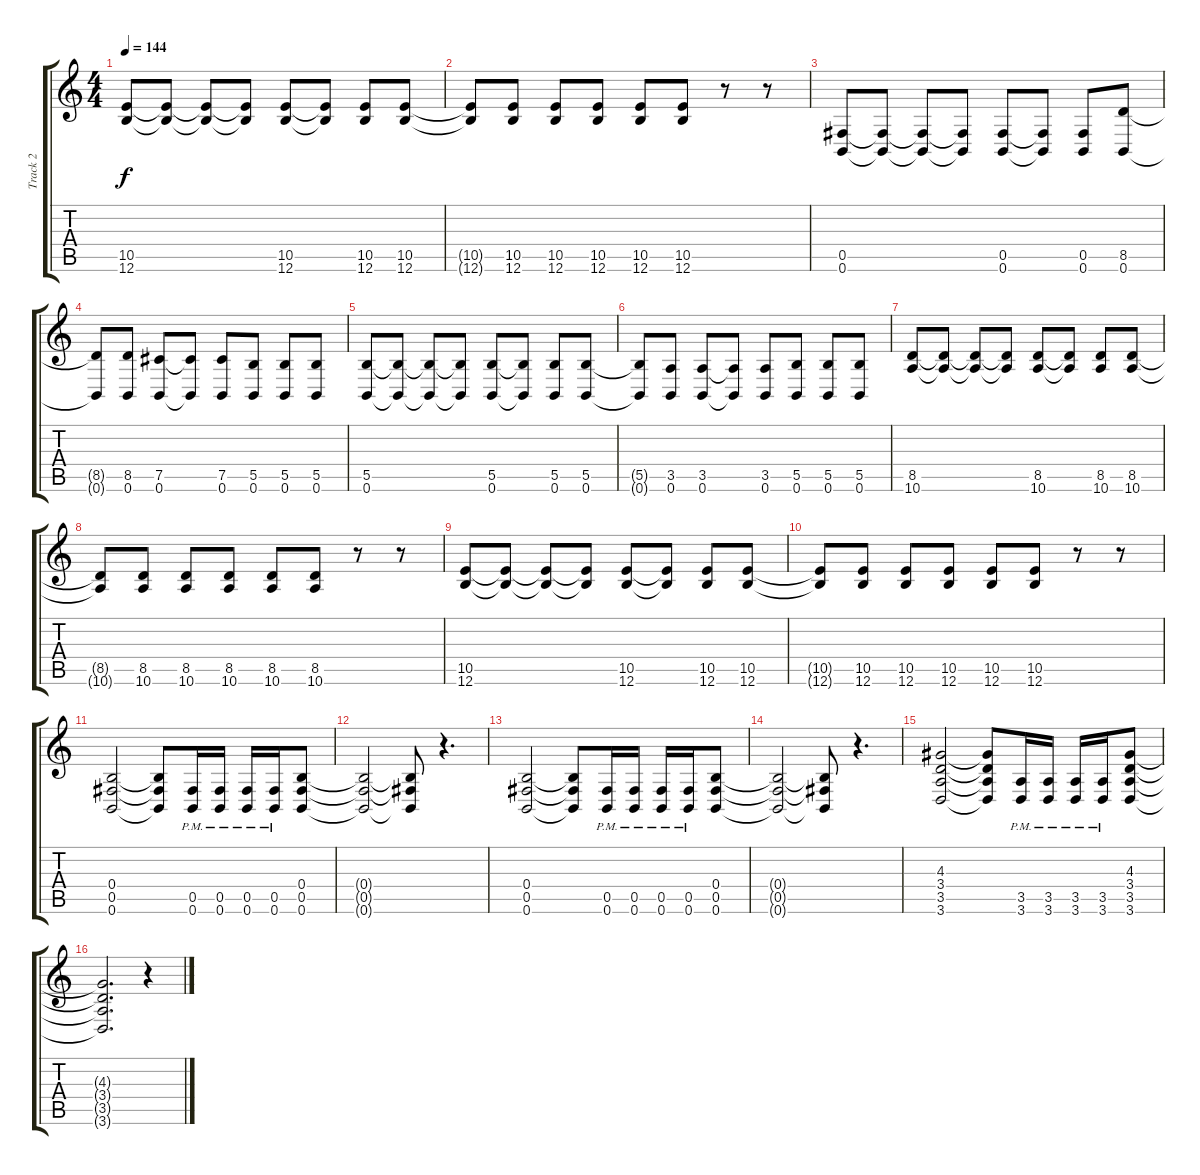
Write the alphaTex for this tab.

\track ("Track 2" "Track 2") {instrument distortionguitar}
\staff {score tabs}
\tuning (Db4 Ab3 E3 B2 Gb2 B1) {hide}
\ts (4 4)
\tempo 144
\clef g2
\ks c
(10.5 12.6).8{dy f} (10.5{t} 12.6{t}).8 (10.5{t} 12.6{t}).8 (10.5{t} 12.6{t}).8 (10.5 12.6).8 (10.5{t} 12.6{t}).8 (10.5 12.6).8 (10.5 12.6).8 |
(10.5{t} 12.6{t}).8 (10.5 12.6).8 (10.5 12.6).8 (10.5 12.6).8 (10.5 12.6).8 (10.5 12.6).8 r.8 r.8 |
(0.5 0.6).8 (0.5{t} 0.6{t}).8 (0.5{t} 0.6{t}).8 (0.5{t} 0.6{t}).8 (0.5 0.6).8 (0.5{t} 0.6{t}).8 (0.5 0.6).8 (8.5 0.6).8 |
(8.5{t} 0.6{t}).8 (8.5 0.6).8 (7.5 0.6).8 (7.5{t} 0.6{t}).8 (7.5 0.6).8 (5.5 0.6).8 (5.5 0.6).8 (5.5 0.6).8 |
(5.5 0.6).8 (5.5{t} 0.6{t}).8 (5.5{t} 0.6{t}).8 (5.5{t} 0.6{t}).8 (5.5 0.6).8 (5.5{t} 0.6{t}).8 (5.5 0.6).8 (5.5 0.6).8 |
(5.5{t} 0.6{t}).8 (3.5 0.6).8 (3.5 0.6).8 (3.5{t} 0.6{t}).8 (3.5 0.6).8 (5.5 0.6).8 (5.5 0.6).8 (5.5 0.6).8 |
(8.5 10.6).8 (8.5{t} 10.6{t}).8 (8.5{t} 10.6{t}).8 (8.5{t} 10.6{t}).8 (8.5 10.6).8 (8.5{t} 10.6{t}).8 (8.5 10.6).8 (8.5 10.6).8 |
(8.5{t} 10.6{t}).8 (8.5 10.6).8 (8.5 10.6).8 (8.5 10.6).8 (8.5 10.6).8 (8.5 10.6).8 r.8 r.8 |
(10.5 12.6).8 (10.5{t} 12.6{t}).8 (10.5{t} 12.6{t}).8 (10.5{t} 12.6{t}).8 (10.5 12.6).8 (10.5{t} 12.6{t}).8 (10.5 12.6).8 (10.5 12.6).8 |
(10.5{t} 12.6{t}).8 (10.5 12.6).8 (10.5 12.6).8 (10.5 12.6).8 (10.5 12.6).8 (10.5 12.6).8 r.8 r.8 |
(0.4 0.5 0.6).2 (0.4{t} 0.5{t} 0.6{t}).8 (0.5{pm} 0.6{pm}).16 (0.5{pm} 0.6{pm}).16 (0.5{pm} 0.6{pm}).16 (0.5{pm} 0.6{pm}).16 (0.4 0.5 0.6).8 |
(0.4{t} 0.5{t} 0.6{t}).2 (0.4{t} 0.5{t} 0.6{t}).8 r.4{d} |
(0.4 0.5 0.6).2 (0.4{t} 0.5{t} 0.6{t}).8 (0.5{pm} 0.6{pm}).16 (0.5{pm} 0.6{pm}).16 (0.5{pm} 0.6{pm}).16 (0.5{pm} 0.6{pm}).16 (0.4 0.5 0.6).8 |
(0.4{t} 0.5{t} 0.6{t}).2 (0.4{t} 0.5{t} 0.6{t}).8 r.4{d} |
(4.3 3.4 3.5 3.6).2 (4.3{t} 3.4{t} 3.5{t} 3.6{t}).8 (3.5{pm} 3.6{pm}).16 (3.5{pm} 3.6{pm}).16 (3.5{pm} 3.6{pm}).16 (3.5{pm} 3.6{pm}).16 (4.3 3.4 3.5 3.6).8 |
(4.3{t} 3.4{t} 3.5{t} 3.6{t}).2{d} r.4
